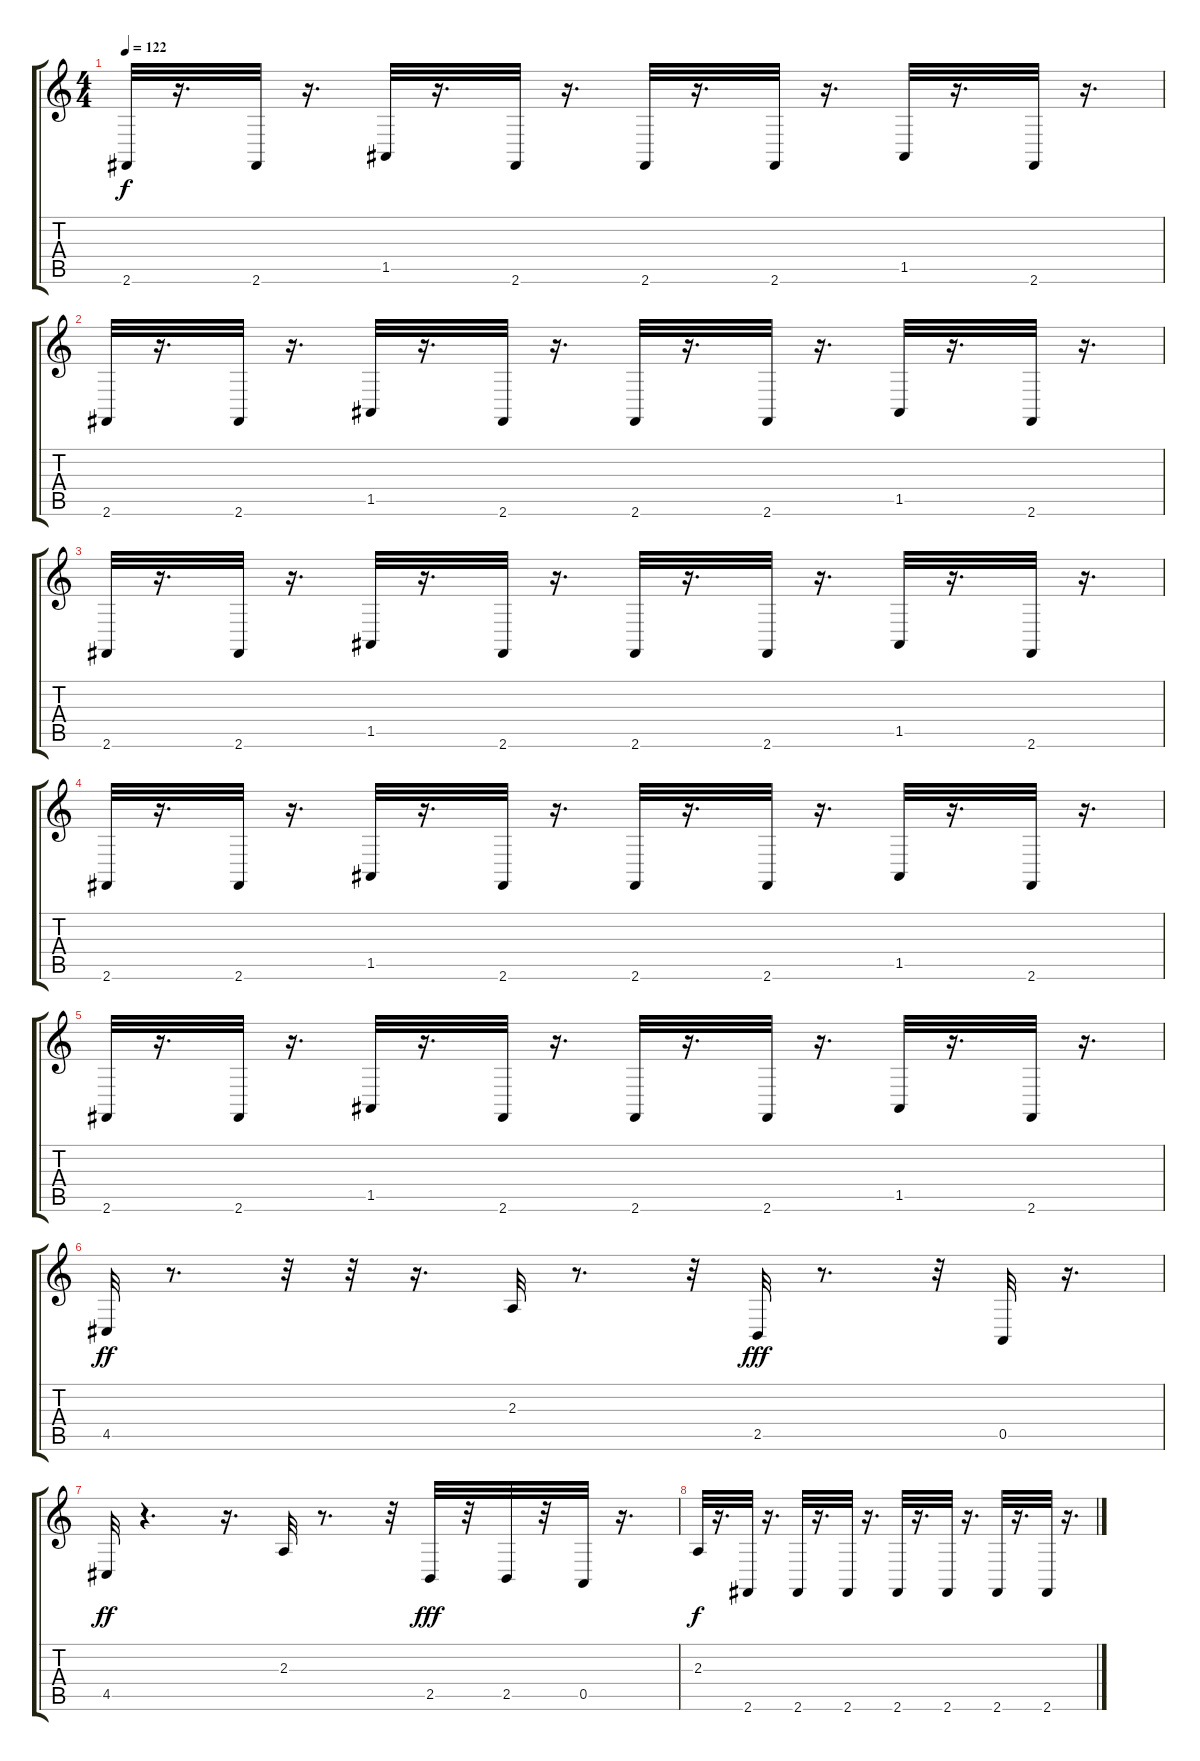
\track "" {instrument acousticgrandpiano}
\staff {score tabs}
\tuning (E4 B3 G3 D3 A2 E2) {hide}
\ts (4 4)
\tempo 122
\clef g2
\ks c
2.6.32{dy f} r.16{d} 2.6.32 r.16{d} 1.5.32 r.16{d} 2.6.32 r.16{d} 2.6.32 r.16{d} 2.6.32 r.16{d} 1.5.32 r.16{d} 2.6.32 r.16{d} |
2.6.32 r.16{d} 2.6.32 r.16{d} 1.5.32 r.16{d} 2.6.32 r.16{d} 2.6.32 r.16{d} 2.6.32 r.16{d} 1.5.32 r.16{d} 2.6.32 r.16{d} |
2.6.32 r.16{d} 2.6.32 r.16{d} 1.5.32 r.16{d} 2.6.32 r.16{d} 2.6.32 r.16{d} 2.6.32 r.16{d} 1.5.32 r.16{d} 2.6.32 r.16{d} |
2.6.32 r.16{d} 2.6.32 r.16{d} 1.5.32 r.16{d} 2.6.32 r.16{d} 2.6.32 r.16{d} 2.6.32 r.16{d} 1.5.32 r.16{d} 2.6.32 r.16{d} |
2.6.32 r.16{d} 2.6.32 r.16{d} 1.5.32 r.16{d} 2.6.32 r.16{d} 2.6.32 r.16{d} 2.6.32 r.16{d} 1.5.32 r.16{d} 2.6.32 r.16{d} |
4.5.32{dy ff} r.8{d} r.32 r.32 r.16{d} 2.3.32 r.8{d} r.32 2.5.32{dy fff} r.8{d} r.32 0.5.32 r.16{d} |
4.5.32{dy ff} r.4{d} r.16{d} 2.3.32 r.8{d} r.32 2.5.32{dy fff} r.32 2.5.32 r.32 0.5.32 r.16{d} |
2.3.32{dy f} r.16{d} 2.6.32 r.16{d} 2.6.32 r.16{d} 2.6.32 r.16{d} 2.6.32 r.16{d} 2.6.32 r.16{d} 2.6.32 r.16{d} 2.6.32 r.16{d}
